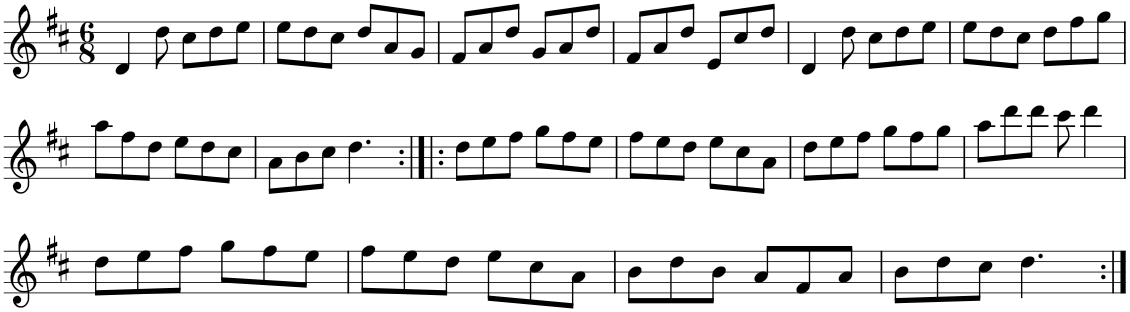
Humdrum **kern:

**kern
*part1
*staff1
*I"Piano
*I'Pno
*clefG2
*k[f#c#]
*D:
*M6/8
=1
4d/
8dd\
8cc#\L
8dd\
8ee\J
=2
8ee\L
8dd\
8cc#\J
8dd/L
8a/
8g/J
=3
8f#/L
8a/
8dd/J
8g/L
8a/
8dd/J
=4
8f#/L
8a/
8dd/J
8e/L
8cc#/
8dd/J
=5
4d/
8dd\
8cc#\L
8dd\
8ee\J
=6
8ee\L
8dd\
8cc#\J
8dd\L
8ff#\
8gg\J
!!LO:LB:g=z
=7
8aa\L
8ff#\
8dd\J
8ee\L
8dd\
8cc#\J
=8
8a\L
8b\
8cc#\J
4.dd\
=9:|!|:
8dd\L
8ee\
8ff#\J
8gg\L
8ff#\
8ee\J
=10
8ff#\L
8ee\
8dd\J
8ee\L
8cc#\
8a\J
=11
8dd\L
8ee\
8ff#\J
8gg\L
8ff#\
8gg\J
=12
8aa\L
8ddd\
8ddd\J
8ccc#\
4ddd\
!!LO:LB:g=z
=13
8dd\L
8ee\
8ff#\J
8gg\L
8ff#\
8ee\J
=14
8ff#\L
8ee\
8dd\J
8ee\L
8cc#\
8a\J
=15
8b\L
8dd\
8b\J
8a/L
8f#/
8a/J
=16
8b\L
8dd\
8cc#\J
4.dd\
=:|!
*-
